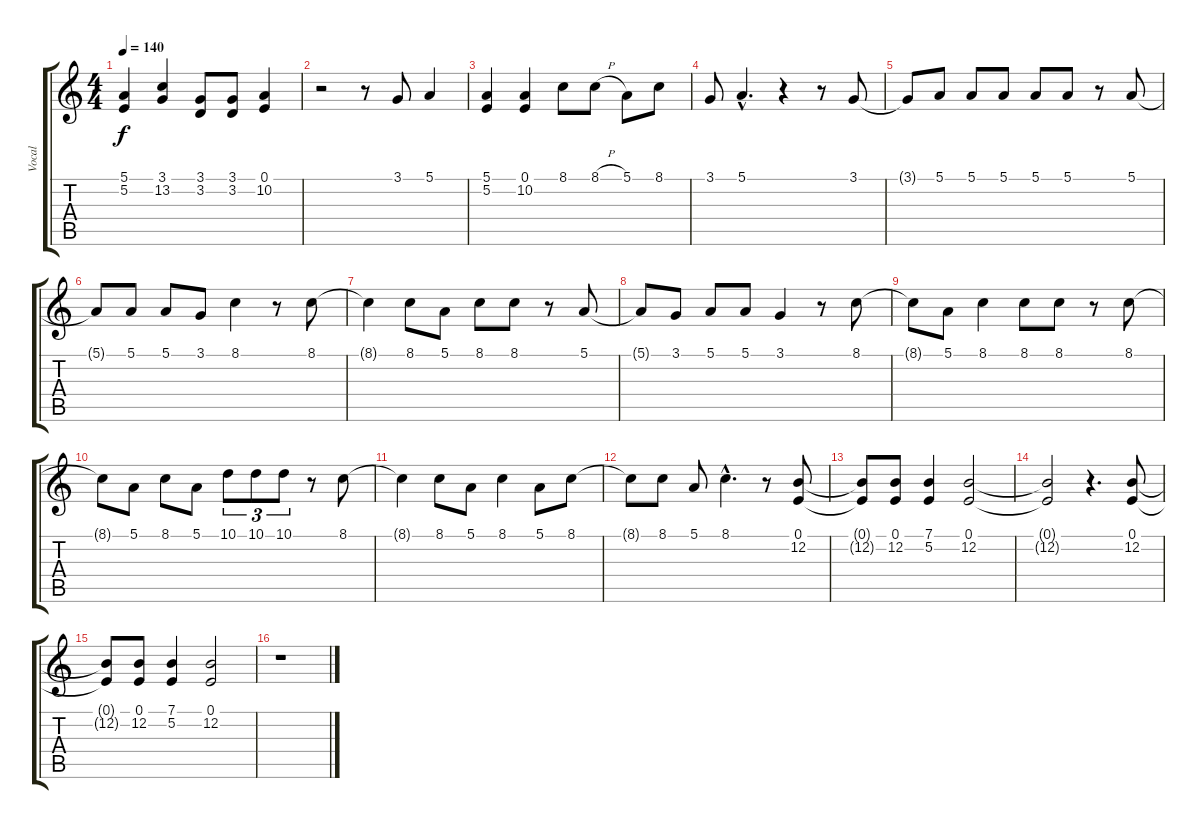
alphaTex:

\track ("Vocal" "Vocal") {instrument lead2sawtooth}
\staff {score tabs}
\tuning (E4 B3 G3 D3 A2 E2) {hide}
\ts (4 4)
\tempo 140
\clef g2
\ks c
(5.1 5.2).4{dy f} (3.1 13.2).4 (3.1 3.2).8 (3.1 3.2).8 (0.1 10.2).4 |
r.2 r.8 3.1.8 5.1.4 |
(5.1 5.2).4 (0.1 10.2).4 8.1.8 8.1{h}.8 5.1.8 8.1.8 |
3.1.8 5.1{hac}.4{d} r.4 r.8 3.1.8 |
3.1{t}.8 5.1.8 5.1.8 5.1.8 5.1.8 5.1.8 r.8 5.1.8 |
5.1{t}.8 5.1.8 5.1.8 3.1.8 8.1.4 r.8 8.1.8 |
8.1{t}.4 8.1.8 5.1.8 8.1.8 8.1.8 r.8 5.1.8 |
5.1{t}.8 3.1.8 5.1.8 5.1.8 3.1.4 r.8 8.1.8 |
8.1{t}.8 5.1.8 8.1.4 8.1.8 8.1.8 r.8 8.1.8 |
8.1{t}.8 5.1.8 8.1.8 5.1.8 10.1.8{tu (3 2)} 10.1.8{tu (3 2)} 10.1.8{tu (3 2)} r.8 8.1.8 |
8.1{t}.4 8.1.8 5.1.8 8.1.4 5.1.8 8.1.8 |
8.1{t}.8 8.1.8 5.1.8 8.1{hac}.4{d} r.8 (0.1 12.2).8 |
(0.1{t} 12.2{t}).8 (0.1 12.2).8 (7.1 5.2).4 (0.1 12.2).2 |
(0.1{t} 12.2{t}).2 r.4{d} (0.1 12.2).8 |
(0.1{t} 12.2{t}).8 (0.1 12.2).8 (7.1 5.2).4 (0.1 12.2).2 |
r.1
